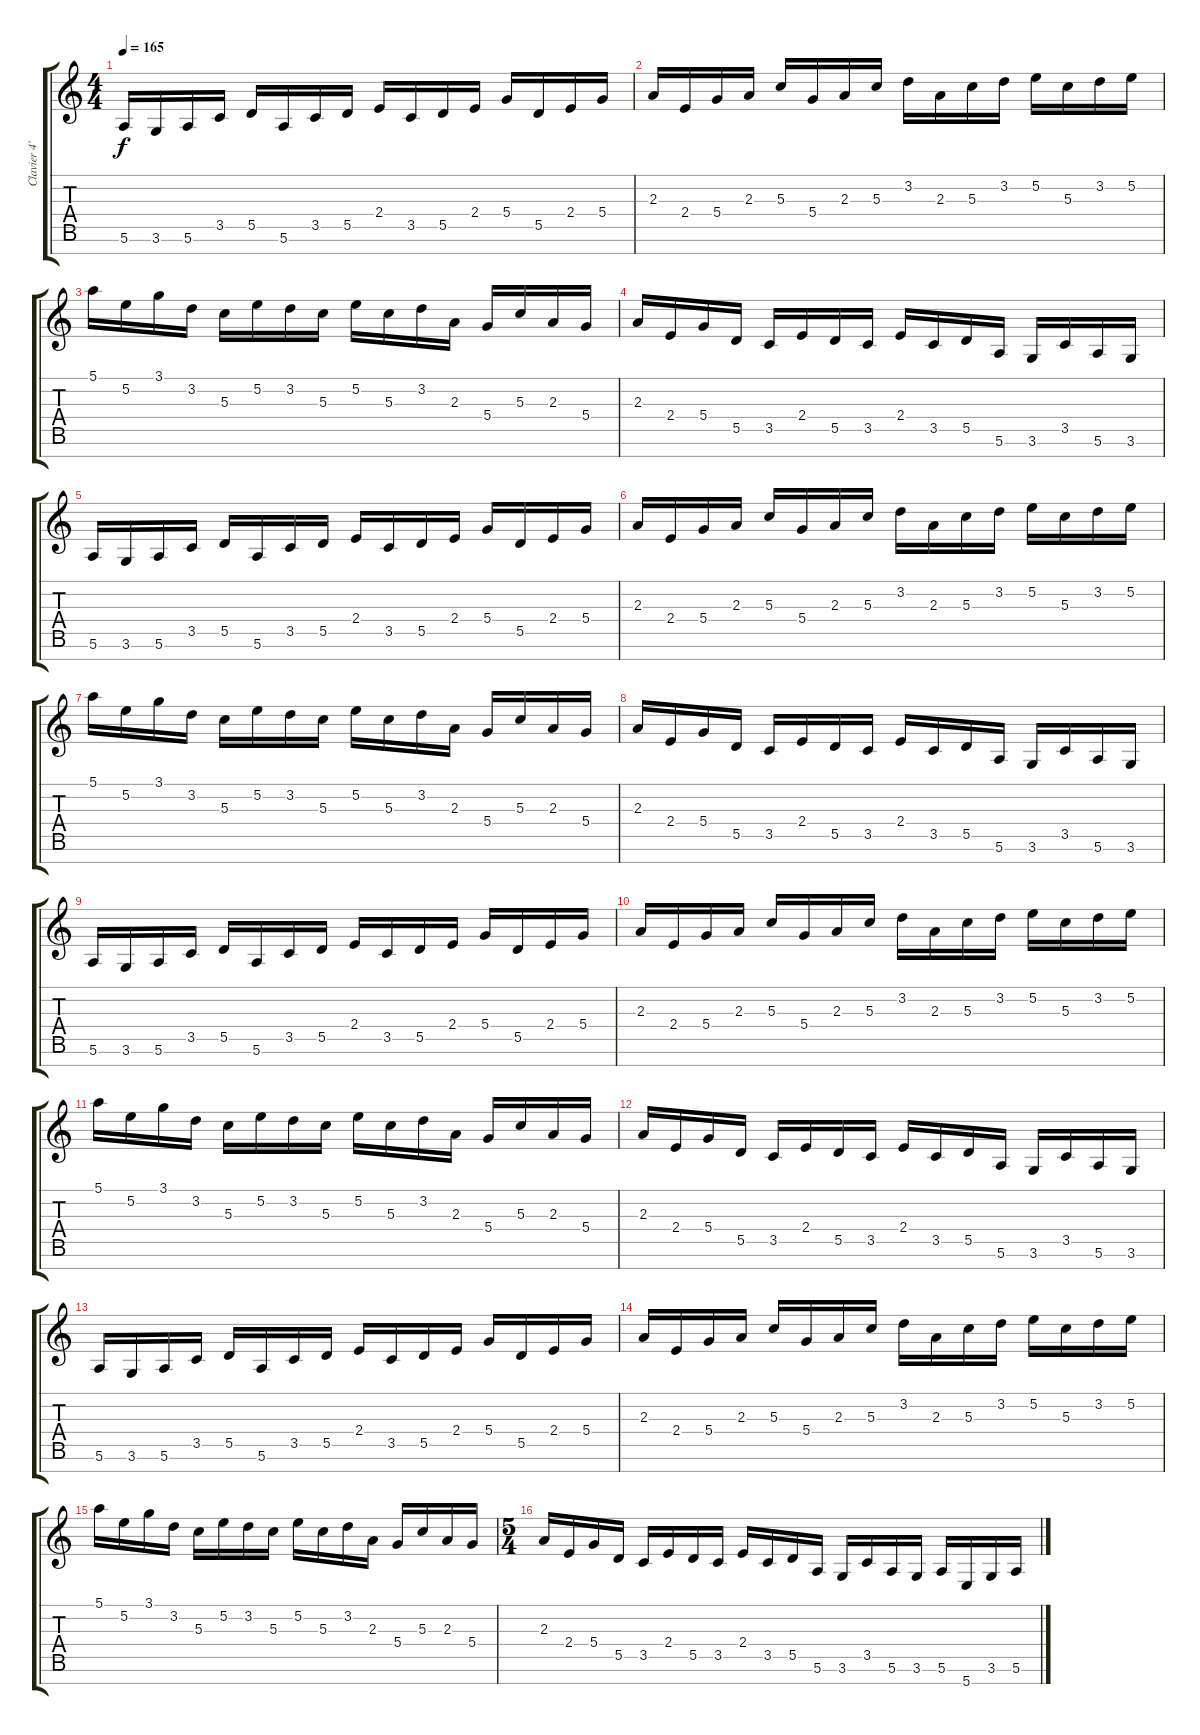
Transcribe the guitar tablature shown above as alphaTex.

\track ("Clavier 4'" "Clavier 4'") {instrument slapbass1}
\staff {score tabs}
\tuning (E4 B3 G3 D3 A2 E2 B1) {hide}
\ts (4 4)
\tempo 165
\clef g2
\ks c
5.6.16{dy f instrument lead2sawtooth} 3.6.16 5.6.16 3.5.16 5.5.16 5.6.16 3.5.16 5.5.16 2.4.16 3.5.16 5.5.16 2.4.16 5.4.16 5.5.16 2.4.16 5.4.16 |
2.3.16 2.4.16 5.4.16 2.3.16 5.3.16 5.4.16 2.3.16 5.3.16 3.2.16 2.3.16 5.3.16 3.2.16 5.2.16 5.3.16 3.2.16 5.2.16 |
5.1.16 5.2.16 3.1.16 3.2.16 5.3.16 5.2.16 3.2.16 5.3.16 5.2.16 5.3.16 3.2.16 2.3.16 5.4.16 5.3.16 2.3.16 5.4.16 |
2.3.16 2.4.16 5.4.16 5.5.16 3.5.16 2.4.16 5.5.16 3.5.16 2.4.16 3.5.16 5.5.16 5.6.16 3.6.16 3.5.16 5.6.16 3.6.16 |
5.6.16 3.6.16 5.6.16 3.5.16 5.5.16 5.6.16 3.5.16 5.5.16 2.4.16 3.5.16 5.5.16 2.4.16 5.4.16 5.5.16 2.4.16 5.4.16 |
2.3.16 2.4.16 5.4.16 2.3.16 5.3.16 5.4.16 2.3.16 5.3.16 3.2.16 2.3.16 5.3.16 3.2.16 5.2.16 5.3.16 3.2.16 5.2.16 |
5.1.16 5.2.16 3.1.16 3.2.16 5.3.16 5.2.16 3.2.16 5.3.16 5.2.16 5.3.16 3.2.16 2.3.16 5.4.16 5.3.16 2.3.16 5.4.16 |
2.3.16 2.4.16 5.4.16 5.5.16 3.5.16 2.4.16 5.5.16 3.5.16 2.4.16 3.5.16 5.5.16 5.6.16 3.6.16 3.5.16 5.6.16 3.6.16 |
5.6.16 3.6.16 5.6.16 3.5.16 5.5.16 5.6.16 3.5.16 5.5.16 2.4.16 3.5.16 5.5.16 2.4.16 5.4.16 5.5.16 2.4.16 5.4.16 |
2.3.16 2.4.16 5.4.16 2.3.16 5.3.16 5.4.16 2.3.16 5.3.16 3.2.16 2.3.16 5.3.16 3.2.16 5.2.16 5.3.16 3.2.16 5.2.16 |
5.1.16 5.2.16 3.1.16 3.2.16 5.3.16 5.2.16 3.2.16 5.3.16 5.2.16 5.3.16 3.2.16 2.3.16 5.4.16 5.3.16 2.3.16 5.4.16 |
2.3.16 2.4.16 5.4.16 5.5.16 3.5.16 2.4.16 5.5.16 3.5.16 2.4.16 3.5.16 5.5.16 5.6.16 3.6.16 3.5.16 5.6.16 3.6.16 |
5.6.16 3.6.16 5.6.16 3.5.16 5.5.16 5.6.16 3.5.16 5.5.16 2.4.16 3.5.16 5.5.16 2.4.16 5.4.16 5.5.16 2.4.16 5.4.16 |
2.3.16 2.4.16 5.4.16 2.3.16 5.3.16 5.4.16 2.3.16 5.3.16 3.2.16 2.3.16 5.3.16 3.2.16 5.2.16 5.3.16 3.2.16 5.2.16 |
5.1.16 5.2.16 3.1.16 3.2.16 5.3.16 5.2.16 3.2.16 5.3.16 5.2.16 5.3.16 3.2.16 2.3.16 5.4.16 5.3.16 2.3.16 5.4.16 |
\ts (5 4)
2.3.16 2.4.16 5.4.16 5.5.16 3.5.16 2.4.16 5.5.16 3.5.16 2.4.16 3.5.16 5.5.16 5.6.16 3.6.16 3.5.16 5.6.16 3.6.16 5.6.16 5.7.16 3.6.16 5.6.16
